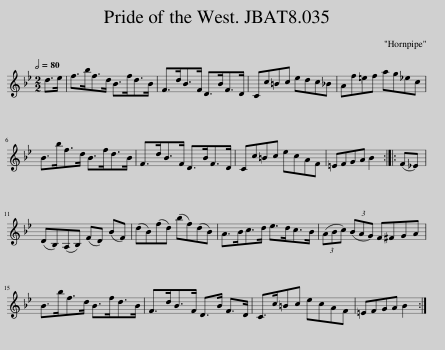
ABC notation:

X:1
L:1/8
Q:1/2=80
M:2/2
I:linebreak $
K:Bb
V:1 treble
V:1
 d>e | f>bf>d B>fd>B | F>dB>F D>BF>D | Cc=Bc edc_B | Af=ef ag_ec |$ %5
 B>bf>d B>fd>B | F>dB>F D>BF>D | Cc=Bc ecAF | =EFGA B2 :: (F_E) |$ %10
 (DB,)(A,B,) (FD) (BF) | (dB)(fd) (bf)(dB) | A>Bc>d e>dc>B | (3(ABc) (3(BAG) F^FGA |$ B>bf>d B>fd>B | %15
 F>dB>F D>B F>D | C>c=Bc ecAF | =EFGA B2 :| %18
